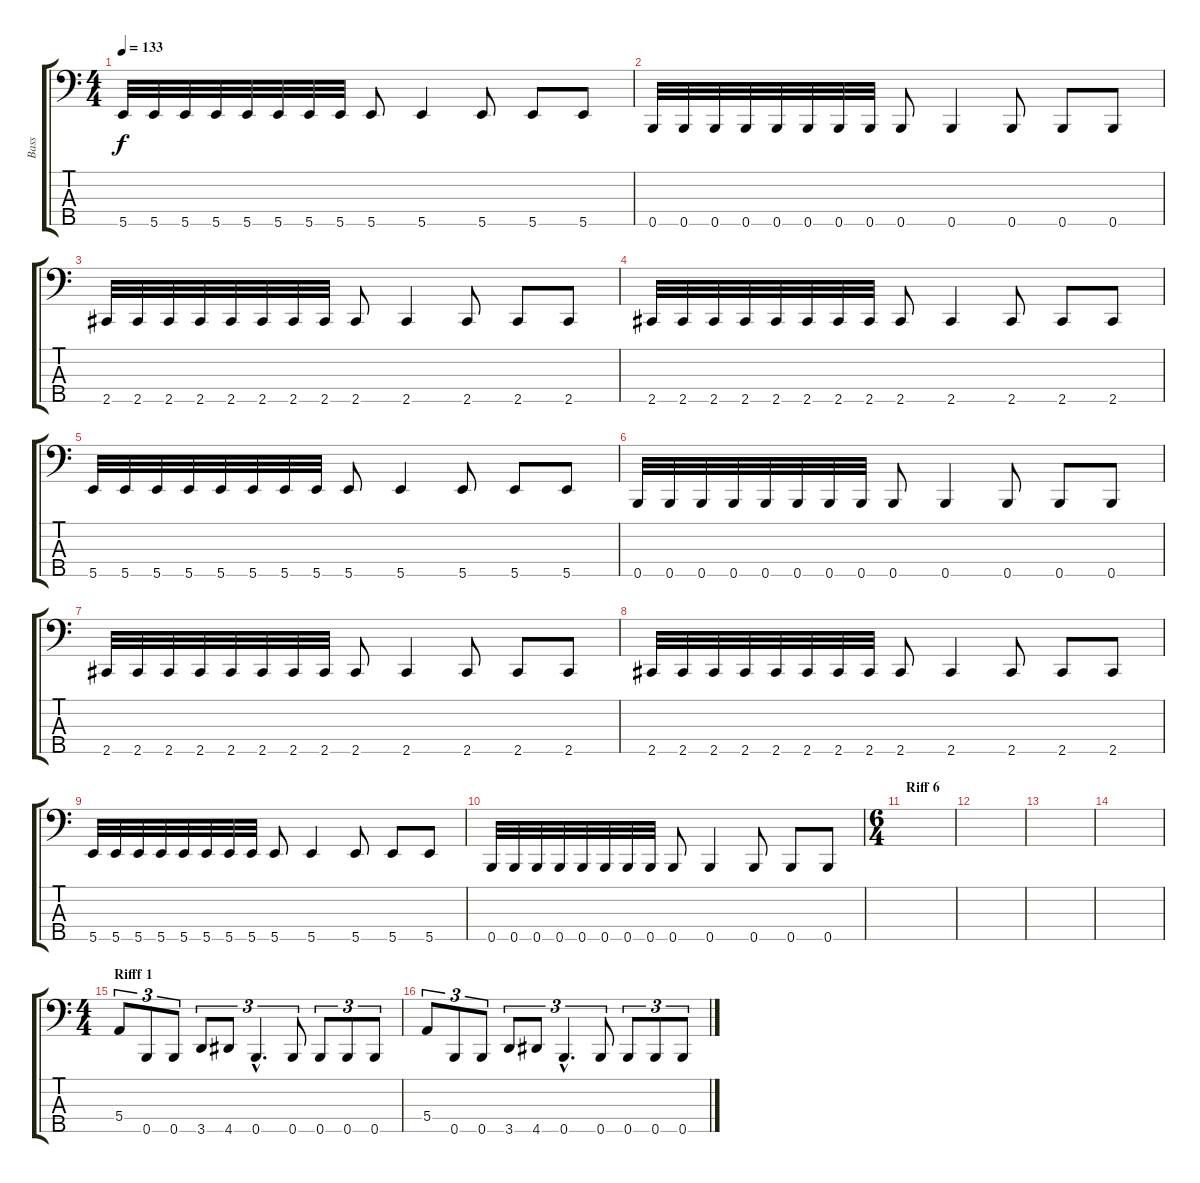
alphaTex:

\track ("Bass" "Bass") {instrument electricbassfinger}
\staff {score tabs}
\tuning (G2 D2 A1 E1 B0) {hide}
\ts (4 4)
\tempo 133
\clef f4
\ks c
5.5.32{dy f} 5.5.32 5.5.32 5.5.32 5.5.32 5.5.32 5.5.32 5.5.32 5.5.8 5.5.4 5.5.8 5.5.8 5.5.8 |
0.5.32 0.5.32 0.5.32 0.5.32 0.5.32 0.5.32 0.5.32 0.5.32 0.5.8 0.5.4 0.5.8 0.5.8 0.5.8 |
2.5.32 2.5.32 2.5.32 2.5.32 2.5.32 2.5.32 2.5.32 2.5.32 2.5.8 2.5.4 2.5.8 2.5.8 2.5.8 |
2.5.32 2.5.32 2.5.32 2.5.32 2.5.32 2.5.32 2.5.32 2.5.32 2.5.8 2.5.4 2.5.8 2.5.8 2.5.8 |
5.5.32 5.5.32 5.5.32 5.5.32 5.5.32 5.5.32 5.5.32 5.5.32 5.5.8 5.5.4 5.5.8 5.5.8 5.5.8 |
0.5.32 0.5.32 0.5.32 0.5.32 0.5.32 0.5.32 0.5.32 0.5.32 0.5.8 0.5.4 0.5.8 0.5.8 0.5.8 |
2.5.32 2.5.32 2.5.32 2.5.32 2.5.32 2.5.32 2.5.32 2.5.32 2.5.8 2.5.4 2.5.8 2.5.8 2.5.8 |
2.5.32 2.5.32 2.5.32 2.5.32 2.5.32 2.5.32 2.5.32 2.5.32 2.5.8 2.5.4 2.5.8 2.5.8 2.5.8 |
5.5.32 5.5.32 5.5.32 5.5.32 5.5.32 5.5.32 5.5.32 5.5.32 5.5.8 5.5.4 5.5.8 5.5.8 5.5.8 |
0.5.32 0.5.32 0.5.32 0.5.32 0.5.32 0.5.32 0.5.32 0.5.32 0.5.8 0.5.4 0.5.8 0.5.8 0.5.8 |
\ts (6 4)
\section ("" "Riff 6")
|
|
|
|
\ts (4 4)
\section ("" "Rifff 1")
5.4.8{tu (3 2)} 0.5.8{tu (3 2)} 0.5.8{tu (3 2)} 3.5.8{tu (3 2)} 4.5.8{tu (3 2)} 0.5{hac}.4{d tu (3 2)} 0.5.8{tu (3 2)} 0.5.8{tu (3 2)} 0.5.8{tu (3 2)} 0.5.8{tu (3 2)} |
5.4.8{tu (3 2)} 0.5.8{tu (3 2)} 0.5.8{tu (3 2)} 3.5.8{tu (3 2)} 4.5.8{tu (3 2)} 0.5{hac}.4{d tu (3 2)} 0.5.8{tu (3 2)} 0.5.8{tu (3 2)} 0.5.8{tu (3 2)} 0.5.8{tu (3 2)}
